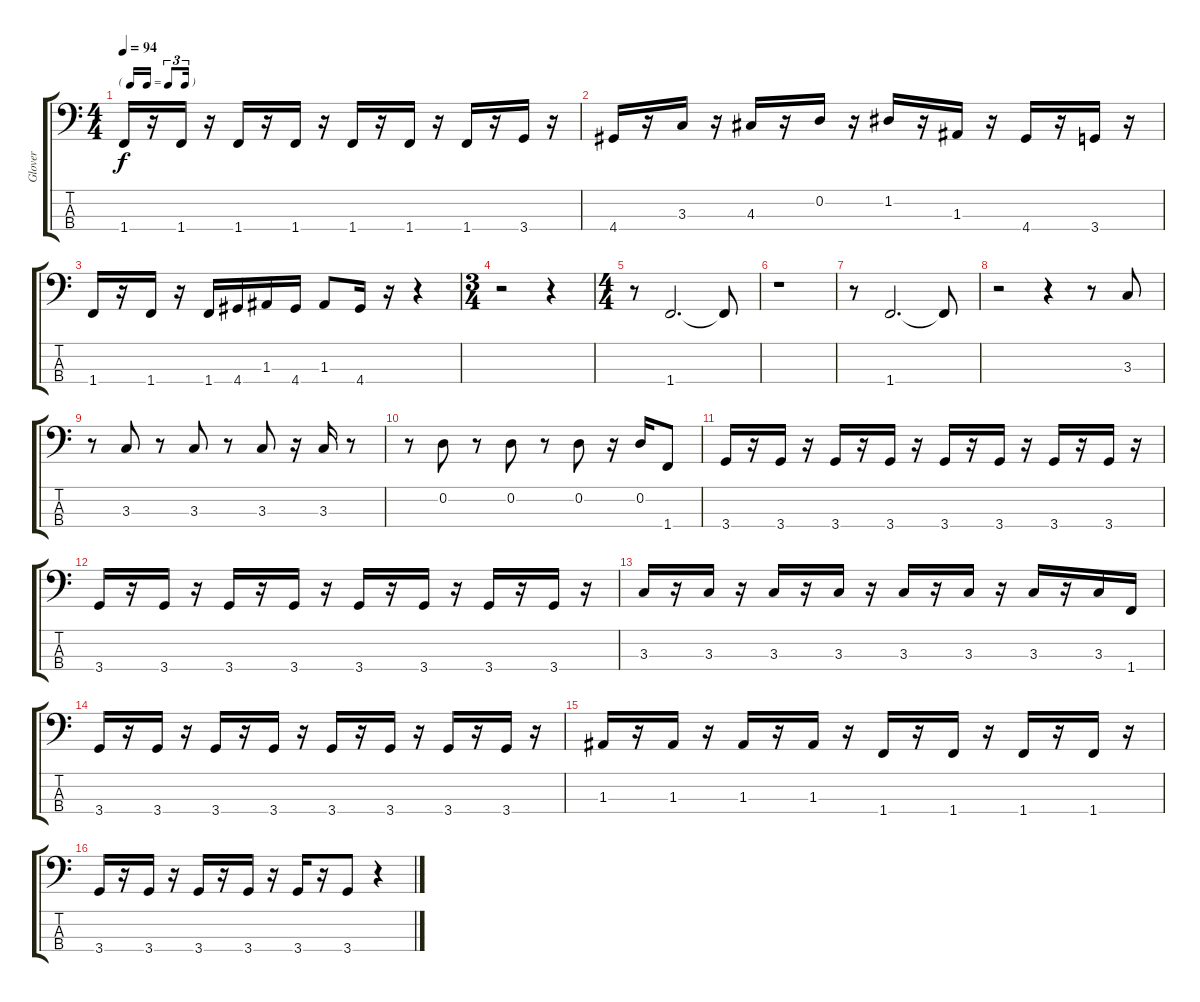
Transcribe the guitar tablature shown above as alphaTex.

\track ("Glover" "Glover") {instrument electricbassfinger}
\staff {score tabs}
\tuning (G2 D2 A1 E1) {hide}
\ts (4 4)
\tf triplet16th
\tempo 94
\clef f4
\ks c
1.4.16{dy f} r.16 1.4.16 r.16 1.4.16 r.16 1.4.16 r.16 1.4.16 r.16 1.4.16 r.16 1.4.16 r.16 3.4.16 r.16 |
4.4.16 r.16 3.3.16 r.16 4.3.16 r.16 0.2.16 r.16 1.2.16 r.16 1.3.16 r.16 4.4.16 r.16 3.4.16 r.16 |
1.4.16 r.16 1.4.16 r.16 1.4.16 4.4.16 1.3.16 4.4.16 1.3.8 4.4.16 r.16 r.4 |
\ts (3 4)
r.2 r.4 |
\ts (4 4)
r.8 1.4.2{d} 1.4{t}.8 |
r.1 |
r.8 1.4.2{d} 1.4{t}.8 |
r.2 r.4 r.8 3.3.8 |
r.8 3.3.8 r.8 3.3.8 r.8 3.3.8 r.16 3.3.16 r.8 |
r.8 0.2.8 r.8 0.2.8 r.8 0.2.8 r.16 0.2.16 1.4.8 |
3.4.16 r.16 3.4.16 r.16 3.4.16 r.16 3.4.16 r.16 3.4.16 r.16 3.4.16 r.16 3.4.16 r.16 3.4.16 r.16 |
3.4.16 r.16 3.4.16 r.16 3.4.16 r.16 3.4.16 r.16 3.4.16 r.16 3.4.16 r.16 3.4.16 r.16 3.4.16 r.16 |
3.3.16 r.16 3.3.16 r.16 3.3.16 r.16 3.3.16 r.16 3.3.16 r.16 3.3.16 r.16 3.3.16 r.16 3.3.16 1.4.16 |
3.4.16 r.16 3.4.16 r.16 3.4.16 r.16 3.4.16 r.16 3.4.16 r.16 3.4.16 r.16 3.4.16 r.16 3.4.16 r.16 |
1.3.16 r.16 1.3.16 r.16 1.3.16 r.16 1.3.16 r.16 1.4.16 r.16 1.4.16 r.16 1.4.16 r.16 1.4.16 r.16 |
3.4.16 r.16 3.4.16 r.16 3.4.16 r.16 3.4.16 r.16 3.4.16 r.16 3.4.8 r.4
